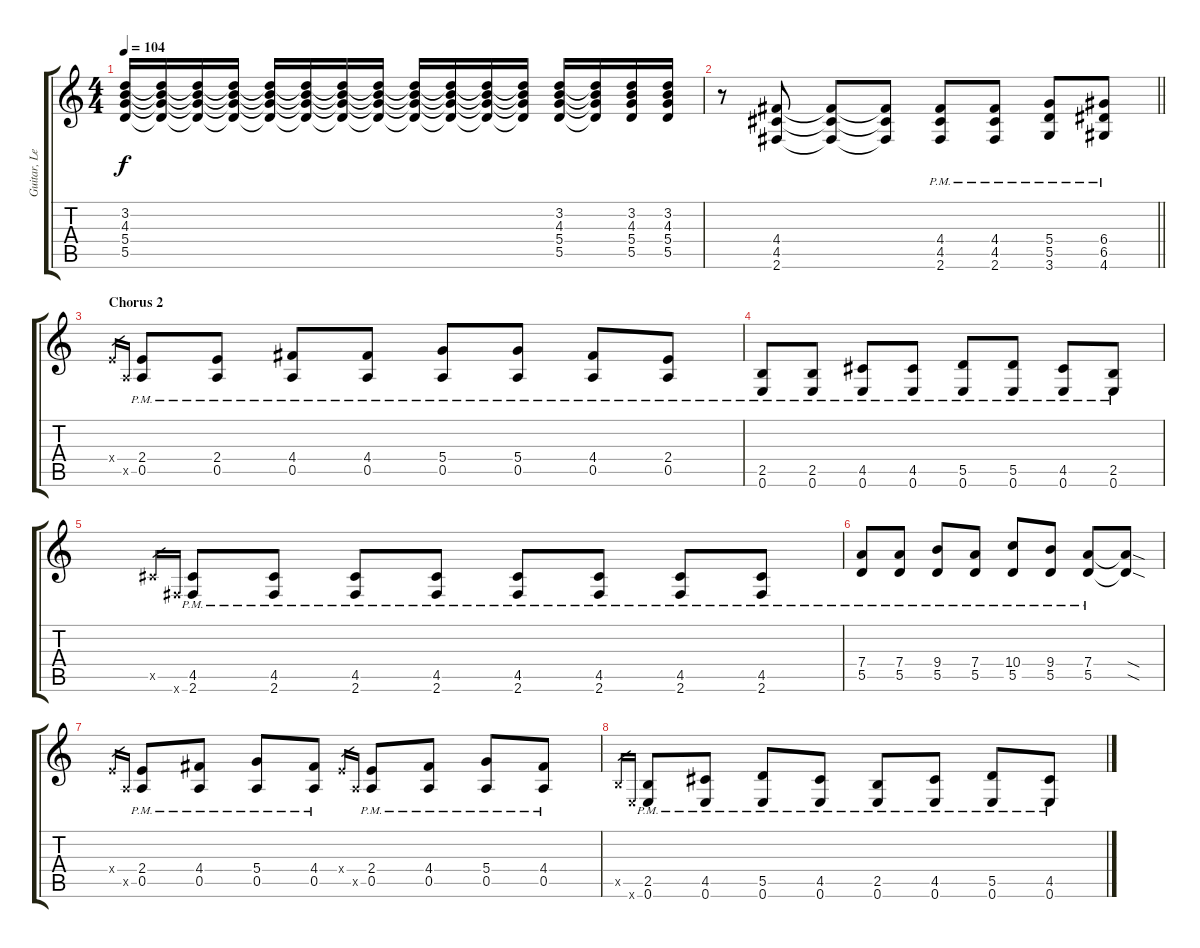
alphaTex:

\track ("Guitar, Lead" "Guitar, Le") {instrument distortionguitar}
\staff {score tabs}
\tuning (E4 B3 G3 D3 A2 E2) {hide}
\ts (4 4)
\tempo 104
\clef g2
\ks c
(3.2 4.3 5.4 5.5).16{dy f} (3.2{t} 4.3{t} 5.4{t} 5.5{t}).16 (3.2{t} 4.3{t} 5.4{t} 5.5{t}).16 (3.2{t} 4.3{t} 5.4{t} 5.5{t}).16 (3.2{t} 4.3{t} 5.4{t} 5.5{t}).16 (3.2{t} 4.3{t} 5.4{t} 5.5{t}).16 (3.2{t} 4.3{t} 5.4{t} 5.5{t}).16 (3.2{t} 4.3{t} 5.4{t} 5.5{t}).16 (3.2{t} 4.3{t} 5.4{t} 5.5{t}).16 (3.2{t} 4.3{t} 5.4{t} 5.5{t}).16 (3.2{t} 4.3{t} 5.4{t} 5.5{t}).16 (3.2{t} 4.3{t} 5.4{t} 5.5{t}).16 (3.2 4.3 5.4 5.5).16 (3.2{t} 4.3{t} 5.4{t} 5.5{t}).16 (3.2 4.3 5.4 5.5).16 (3.2 4.3 5.4 5.5).16 |
\barLineRight lightlight
r.8 (4.4 4.5 2.6).8 (4.4{t} 4.5{t} 2.6{t}).8 (4.4{t} 4.5{t} 2.6{t}).8 (4.4{pm} 4.5{pm} 2.6{pm}).8 (4.4{pm} 4.5{pm} 2.6{pm}).8 (5.4{pm} 5.5{pm} 3.6{pm}).8 (6.4{pm} 6.5{pm} 4.6{pm}).8 |
\section ("" "Chorus 2")
2.4{x}.16{gr} 0.5{x}.16{gr} (2.4{pm} 0.5{pm}).8 (2.4{pm} 0.5{pm}).8 (4.4{pm} 0.5{pm}).8 (4.4{pm} 0.5{pm}).8 (5.4{pm} 0.5{pm}).8 (5.4{pm} 0.5{pm}).8 (4.4{pm} 0.5{pm}).8 (2.4{pm} 0.5{pm}).8 |
(2.5{pm} 0.6{pm}).8 (2.5{pm} 0.6{pm}).8 (4.5{pm} 0.6{pm}).8 (4.5{pm} 0.6{pm}).8 (5.5{pm} 0.6{pm}).8 (5.5{pm} 0.6{pm}).8 (4.5{pm} 0.6{pm}).8 (2.5{pm} 0.6{pm}).8 |
4.5{x}.16{gr} 2.6{x}.16{gr} (4.5{pm} 2.6{pm}).8 (4.5{pm} 2.6{pm}).8 (4.5{pm} 2.6{pm}).8 (4.5{pm} 2.6{pm}).8 (4.5{pm} 2.6{pm}).8 (4.5{pm} 2.6{pm}).8 (4.5{pm} 2.6{pm}).8 (4.5{pm} 2.6{pm}).8 |
(7.4{pm} 5.5).8 (7.4{pm} 5.5).8 (9.4{pm} 5.5).8 (7.4{pm} 5.5).8 (10.4{pm} 5.5).8 (9.4{pm} 5.5).8 (7.4{pm} 5.5{pm}).8 (7.4{sod t} 5.5{sod t}).8 |
2.4{x}.16{gr} 0.5{x}.16{gr} (2.4{pm} 0.5{pm}).8 (4.4{pm} 0.5{pm}).8 (5.4{pm} 0.5{pm}).8 (4.4{pm} 0.5{pm}).8 2.4{x}.16{gr} 0.5{x}.16{gr} (2.4{pm} 0.5{pm}).8 (4.4{pm} 0.5{pm}).8 (5.4{pm} 0.5{pm}).8 (4.4{pm} 0.5{pm}).8 |
2.5{x}.16{gr} 0.6{x}.16{gr} (2.5{pm} 0.6{pm}).8 (4.5{pm} 0.6{pm}).8 (5.5{pm} 0.6{pm}).8 (4.5{pm} 0.6{pm}).8 (2.5{pm} 0.6{pm}).8 (4.5{pm} 0.6{pm}).8 (5.5{pm} 0.6{pm}).8 (4.5{pm} 0.6{pm}).8
